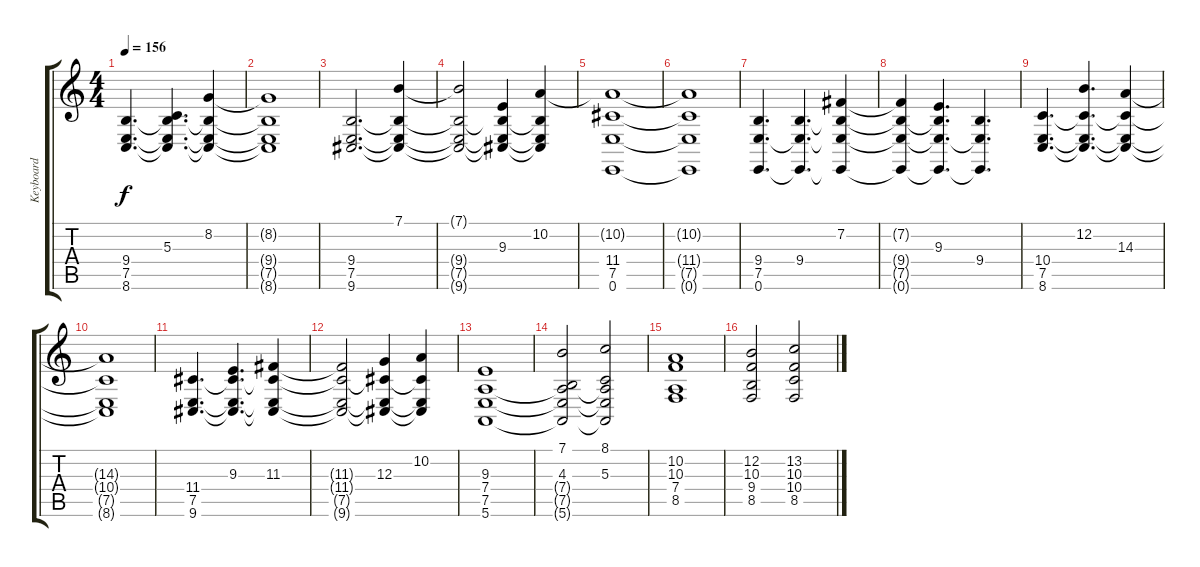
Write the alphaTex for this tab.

\track ("Keyboard" "Keyboard") {instrument lead2sawtooth}
\staff {score tabs}
\tuning (E4 B3 G3 D3 A2 E2) {hide}
\ts (4 4)
\tempo 156
\clef g2
\ks c
(9.4 7.5 8.6).4{d dy f} (5.3 9.4{t} 7.5{t} 8.6{t}).4{d} (8.2 9.4{t} 7.5{t} 8.6{t}).4 |
(8.2{t} 9.4{t} 7.5{t} 8.6{t}).1 |
(9.4 7.5 9.6).2{d} (7.1 9.4{t} 7.5{t} 9.6{t}).4 |
(7.1{t} 9.4{t} 7.5{t} 9.6{t}).2 (9.3 9.4{t} 7.5{t} 9.6{t}).4 (10.2 9.4{t} 7.5{t} 9.6{t}).4 |
(10.2{t} 11.4 7.5 0.6).1 |
(10.2{t} 11.4{t} 7.5{t} 0.6{t}).1 |
(9.4 7.5 0.6).4{d} (9.4 7.5{t} 0.6{t}).4{d} (7.2 9.4{t} 7.5{t} 0.6{t}).4 |
(7.2{t} 9.4{t} 7.5{t} 0.6{t}).4 (9.3 9.4{t} 7.5{t} 0.6{t}).4{d} (9.4 7.5{t} 0.6{t}).4{d} |
(10.4 7.5 8.6).4{d} (12.2 10.4{t} 7.5{t} 8.6{t}).4{d} (14.3 10.4{t} 7.5{t} 8.6{t}).4 |
(14.3{t} 10.4{t} 7.5{t} 8.6{t}).1 |
(11.4 7.5 9.6).4{d} (9.3 11.4{t} 7.5{t} 9.6{t}).4{d} (11.3 11.4{t} 7.5{t} 9.6{t}).4 |
(11.3{t} 11.4{t} 7.5{t} 9.6{t}).2 (12.3 11.4{t} 7.5{t} 9.6{t}).4 (10.2 11.4{t} 7.5{t} 9.6{t}).4 |
(9.3 7.4 7.5 5.6).1 |
(7.1 4.3 7.4{t} 7.5{t} 5.6{t}).2 (8.1 5.3 7.4{t} 7.5{t} 5.6{t}).2 |
(10.2 10.3 7.4 8.5).1{volume 12} |
(12.2 10.3 9.4 8.5).2 (13.2 10.3 10.4 8.5).2
